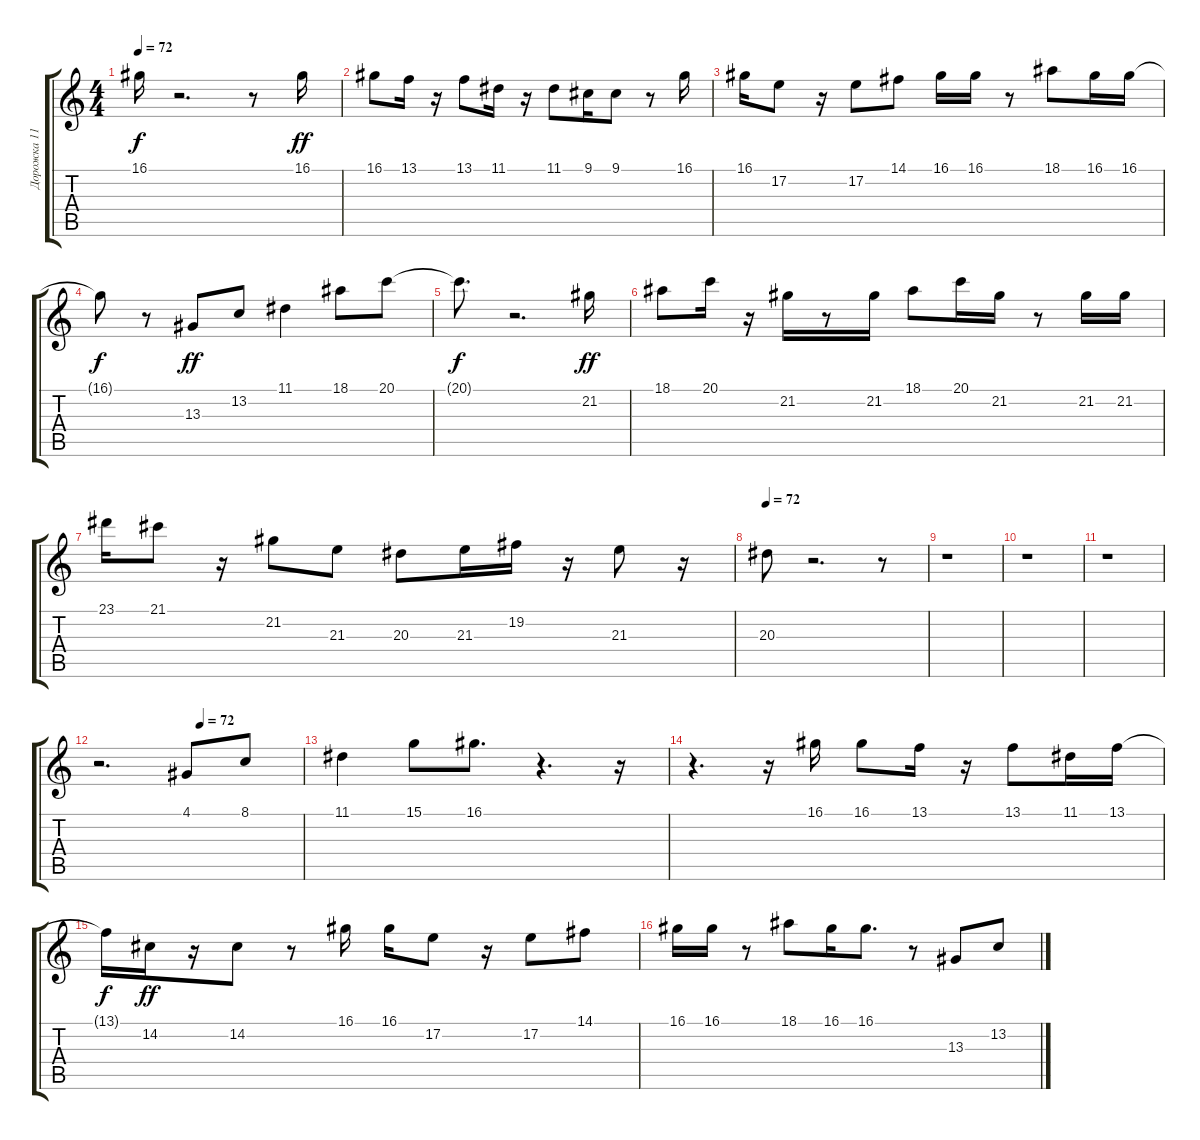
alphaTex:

\track ("Дорожка 11" "Дорожка 11") {instrument stringensemble1}
\staff {score tabs}
\tuning (E4 B3 G3 D3 A2 E2) {hide}
\ts (4 4)
\tempo 72
\clef g2
\ks c
16.1{t}.16{dy f} r.2{d} r.8 16.1.16{dy ff} |
16.1.8 13.1.16 r.16 13.1.8 11.1.16 r.16 11.1.8 9.1.16 9.1.8 r.8 16.1.16 |
16.1.16 17.2.8 r.16 17.2.8 14.1.8 16.1.16 16.1.16 r.8 18.1.8 16.1.16 16.1.16 |
16.1{t}.8{dy f} r.8 13.3.8{dy ff} 13.2.8 11.1.4 18.1.8 20.1.8 |
20.1{t}.8{d dy f} r.2{d} 21.2.16{dy ff} |
18.1.8 20.1.16 r.16 21.2.16 r.8 21.2.16 18.1.8 20.1.16 21.2.16 r.8 21.2.16 21.2.16 |
23.1.16 21.1.8 r.16 21.2.8 21.3.8 20.3.8 21.3.16 19.2.16 r.16 21.3.8 r.16 |
\tempo 72
20.3.8 r.2{d} r.8 |
r.1 |
r.1 |
r.1 |
\tempo (72 0.5)
r.2{d} 4.1.8 8.1.8 |
11.1.4 15.1.8 16.1.8{d} r.4{d} r.16 |
r.4{d} r.16 16.1.16 16.1.8 13.1.16 r.16 13.1.8 11.1.16 13.1.16 |
13.1{t}.16{dy f} 14.2.16{dy ff} r.16 14.2.8 r.8 16.1.16 16.1.16 17.2.8 r.16 17.2.8 14.1.8 |
16.1.16 16.1.16 r.8 18.1.8 16.1.16 16.1.8{d} r.8 13.3.8 13.2.8
